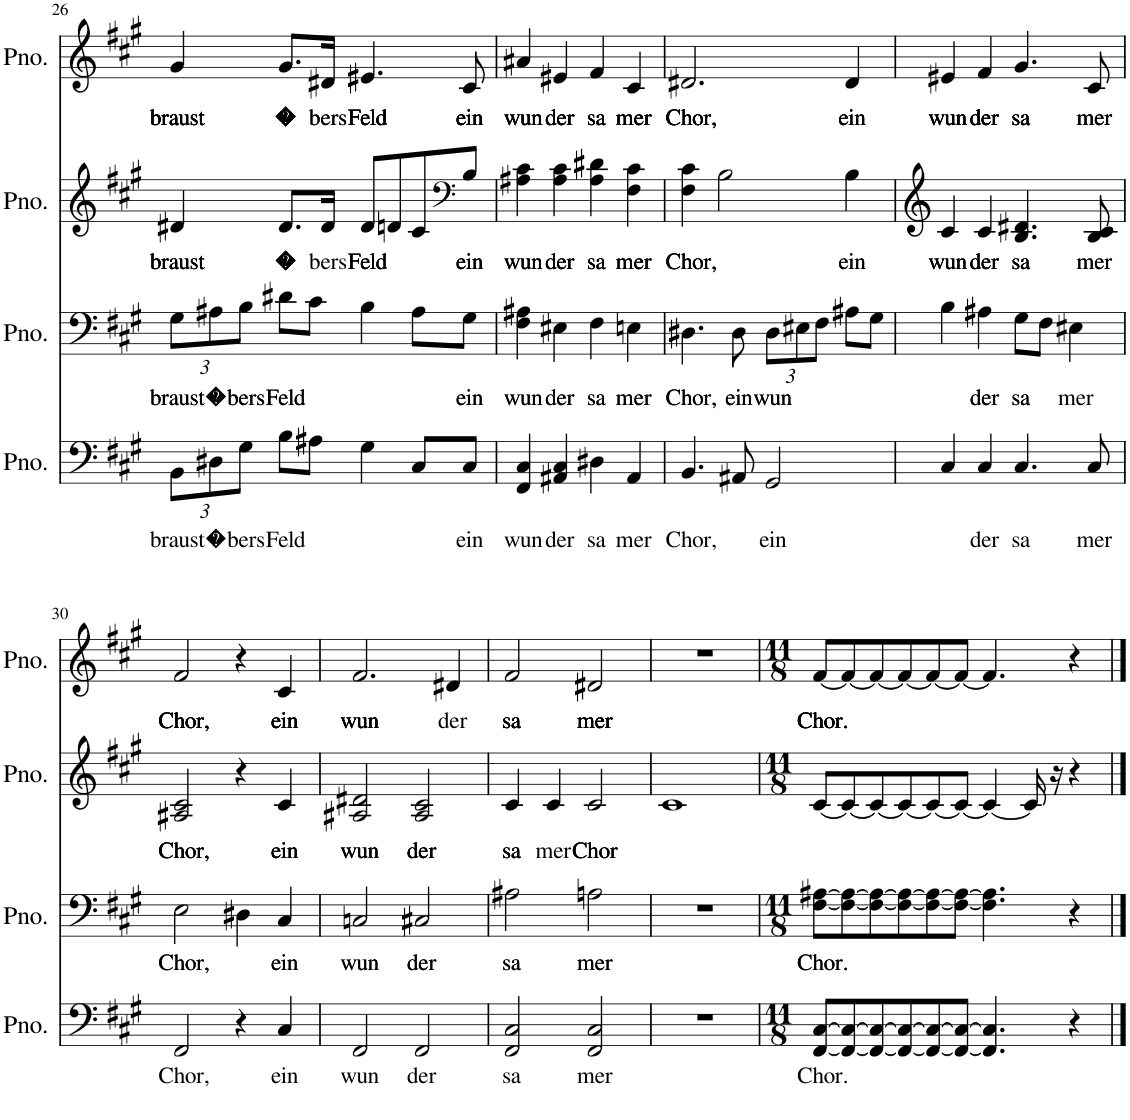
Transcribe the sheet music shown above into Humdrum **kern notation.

**kern	**text	**kern	**text	**kern	**text	**kern	**text
*part4	*part4	*part3	*part3	*part2	*part2	*part1	*part1
*staff4	*staff4	*staff3	*staff3	*staff2	*staff2	*staff1	*staff1
*I"Piano, BASS 2	*	*I"Piano, BASS 1	*	*I"Piano, TENOR 2	*	*I"Piano, TENOR 1	*
*I'Pno.	*	*I'Pno.	*	*I'Pno.	*	*I'Pno.	*
!!LO:PB:g=z
*clefF4	*	*clefF4	*	*clefG2	*	*clefG2	*
*k[f#c#g#]	*	*k[f#c#g#]	*	*k[f#c#g#]	*	*k[f#c#g#]	*
*M4/4	*	*M4/4	*	*M4/4	*	*M4/4	*
*Xbrackettup	*	*	*	*	*	*	*
=26	=26	=26	=26	=26	=26	=26	=26
!	!LO:LY:b	!	!	!	!	!	!
*	*	*Xbrackettup	*	*	*	*	*
!	!	!	!LO:LY:b	!	!LO:LY:b	!	!LO:LY:b
12BB\L	braust	12G#\L	braust	4d#X/	braust	4g#/	braust
!	!LO:LY:b	!	!LO:LY:b	!	!	!	!
12D#X\	�	12A#X\	�	.	.	.	.
!	!LO:LY:b	!	!LO:LY:b	!	!	!	!
12G#\J	bers	12B\J	bers	.	.	.	.
!	!LO:LY:b	!	!LO:LY:b	!	!LO:LY:b	!	!LO:LY:b
8B\L	Feld	8d#X\L	Feld	8.d#/L	�	8.g#/L	�
8A#X\J	.	8c#\J	.	.	.	.	.
!	!	!	!	!	!LO:LY:b	!	!LO:LY:b
.	.	.	.	16d#/Jk	bers	16d#X/Jk	bers
!	!	!	!	!	!LO:LY:b	!	!LO:LY:b
4G#\	.	4B\	.	8d#/L	Feld	4.e#X/	Feld
.	.	.	.	8dn/	.	.	.
8C#/L	.	8A#\L	.	8c#/	.	.	.
*	*	*	*	*clefF4	*	*	*
!	!LO:LY:b	!	!LO:LY:b	!	!LO:LY:b	!	!LO:LY:b
8C#/J	ein	8G#\J	ein	8B/J	ein	8c#/	ein
=27	=27	=27	=27	=27	=27	=27	=27
!	!LO:LY:b	!	!LO:LY:b	!	!LO:LY:b	!	!LO:LY:b
4FF#/ 4C#/	wun	4F#\ 4A#X\	wun	4A#X\ 4c#\	wun	4a#X/	wun
!	!LO:LY:b	!	!LO:LY:b	!	!LO:LY:b	!	!LO:LY:b
4AA#X/ 4C#/	der	4E#X\	der	4A#\ 4c#\	der	4e#X/	der
!	!LO:LY:b	!	!LO:LY:b	!	!LO:LY:b	!	!LO:LY:b
4D#X\	sa	4F#\	sa	4A#\ 4d#X\	sa	4f#/	sa
!	!LO:LY:b	!	!LO:LY:b	!	!LO:LY:b	!	!LO:LY:b
4AA#/	mer	4En\	mer	4F#\ 4c#\	mer	4c#/	mer
=28	=28	=28	=28	=28	=28	=28	=28
!	!LO:LY:b	!	!LO:LY:b	!	!LO:LY:b	!	!LO:LY:b
4.BB/	Chor,	4.D#X\	Chor,	4F#\ 4c#\	Chor,	2.d#X/	Chor,
.	.	.	.	2B\	.	.	.
!	!	!	!LO:LY:b	!	!	!	!
8AA#X/	.	8D#\	ein	.	.	.	.
!	!LO:LY:b	!	!LO:LY:b	!	!	!	!
2GG#/	ein	12D#\L	wun	.	.	.	.
.	.	12E#X\	.	.	.	.	.
.	.	12F#\J	.	.	.	.	.
!	!	!	!	!	!LO:LY:b	!	!LO:LY:b
.	.	8A#X\L	.	4B\	ein	4d#/	ein
.	.	8G#\J	.	.	.	.	.
=29	=29	=29	=29	=29	=29	=29	=29
!	!	!	!	!	!LO:LY:b	!	!LO:LY:b
4C#/	.	4B\	.	4c#/	wun	4e#X/	wun
!	!LO:LY:b	!	!LO:LY:b	!	!LO:LY:b	!	!LO:LY:b
4C#/	der	4A#X\	der	4c#/	der	4f#/	der
!	!LO:LY:b	!	!LO:LY:b	!	!LO:LY:b	!	!LO:LY:b
4.C#/	sa	8G#\L	sa	4.B/ 4.d#X/	sa	4.g#/	sa
.	.	8F#\J	.	.	.	.	.
!	!	!	!LO:LY:b	!	!	!	!
.	.	4E#X\	mer	.	.	.	.
!	!LO:LY:b	!	!	!	!LO:LY:b	!	!LO:LY:b
8C#/	mer	.	.	8B/ 8c#/	mer	8c#/	mer
!!LO:LB:g=z
=30	=30	=30	=30	=30	=30	=30	=30
!	!LO:LY:b	!	!LO:LY:b	!	!LO:LY:b	!	!LO:LY:b
2FF#/	Chor,	2E\	Chor,	2A#X/ 2c#/	Chor,	2f#/	Chor,
4r	.	4D#X\	.	4r	.	4r	.
!	!LO:LY:b	!	!LO:LY:b	!	!LO:LY:b	!	!LO:LY:b
4C#/	ein	4C#/	ein	4c#/	ein	4c#/	ein
=31	=31	=31	=31	=31	=31	=31	=31
!	!LO:LY:b	!	!LO:LY:b	!	!LO:LY:b	!	!LO:LY:b
2FF#/	wun	2Cn/	wun	2A#X/ 2d#X/	wun	2.f#/	wun
!	!LO:LY:b	!	!LO:LY:b	!	!LO:LY:b	!	!
2FF#/	der	2C#X/	der	2A#/ 2c#/	der	.	.
!	!	!	!	!	!	!	!LO:LY:b
.	.	.	.	.	.	4d#X/	der
=32	=32	=32	=32	=32	=32	=32	=32
!	!LO:LY:b	!	!LO:LY:b	!	!LO:LY:b	!	!LO:LY:b
2FF#/ 2C#/	sa	2A#X\	sa	4c#/	sa	2f#/	sa
!	!	!	!	!	!LO:LY:b	!	!
.	.	.	.	4c#/	mer	.	.
!	!LO:LY:b	!	!LO:LY:b	!	!LO:LY:b	!	!LO:LY:b
2FF#/ 2C#/	mer	2An\	mer	2c#/	Chor	2d#X/	mer
=33	=33	=33	=33	=33	=33	=33	=33
1r	.	1r	.	1c#	.	1r	.
=34	=34	=34	=34	=34	=34	=34	=34
*M11/8	*	*M11/8	*	*M11/8	*	*M11/8	*
!	!LO:LY:b	!	!LO:LY:b	!	!	!	!LO:LY:b
[8FF#/ [8C#/L	Chor.	[8F#\ [8A#X\L	Chor.	[8c#/L	.	[8f#/L	Chor.
8FF#/_ 8C#/_	.	8F#\_ 8A#\_	.	8c#/_	.	8f#/_	.
8FF#/_ 8C#/_	.	8F#\_ 8A#\_	.	8c#/_	.	8f#/_	.
8FF#/_ 8C#/_	.	8F#\_ 8A#\_	.	8c#/_	.	8f#/_	.
8FF#/_ 8C#/_	.	8F#\_ 8A#\_	.	8c#/_	.	8f#/_	.
8FF#/_ 8C#/_J	.	8F#\_ 8A#\_J	.	8c#/J_	.	8f#/J_	.
4.FF#/] 4.C#/]	.	4.F#\] 4.A#\]	.	4c#/_	.	4.f#/]	.
.	.	.	.	16c#/]	.	.	.
.	.	.	.	16r	.	.	.
4r	.	4r	.	4r	.	4r	.
==	==	==	==	==	==	==	==
*-	*-	*-	*-	*-	*-	*-	*-
